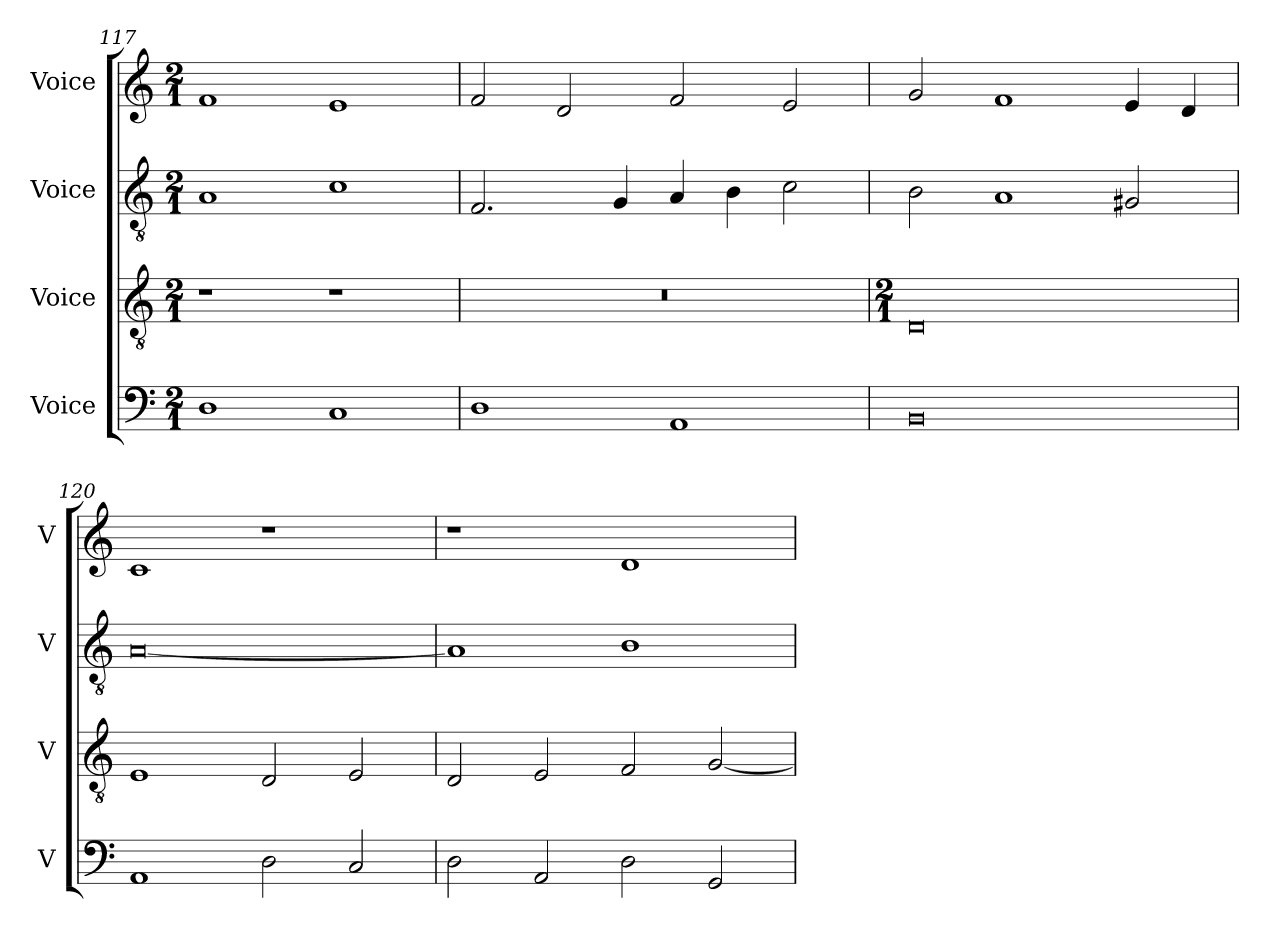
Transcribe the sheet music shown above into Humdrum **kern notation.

**kern	**kern	**kern	**kern
*part4	*part3	*part2	*part1
*staff4	*staff3	*staff2	*staff1
*I"Voice	*I"Voice	*I"Voice	*I"Voice
*I'V	*I'V	*I'V	*I'V
*clefF4	*clefGv2	*clefGv2	*clefG2
*k[]	*k[]	*k[]	*k[]
*M2/1	*M2/1	*M2/1	*M2/1
=117	=117	=117	=117
1D	1r	1A	1f
1C	1r	1c	1e
=118	=118	=118	=118
1D	0r	2.F/	2f/
.	.	.	2d/
.	.	4G/	.
1AA	.	4A/	2f/
.	.	4B\	.
.	.	2c\	2e/
=119	=119	=119	=119
*	*M2/1	*	*
0BB	0D	2B\	2g/
.	.	1A	1f
.	.	2G#X/	4e/
.	.	.	4d/
!!LO:PB:g=z
=120	=120	=120	=120
1AA	1E	[0A	1c
2D\	2D/	.	1r
2C/	2E/	.	.
=121	=121	=121	=121
2D\	2D/	1A]	1r
2AA/	2E/	.	.
2D\	2F/	1B	1d
2GG/	[2G/	.	.
=	=	=	=
*-	*-	*-	*-
